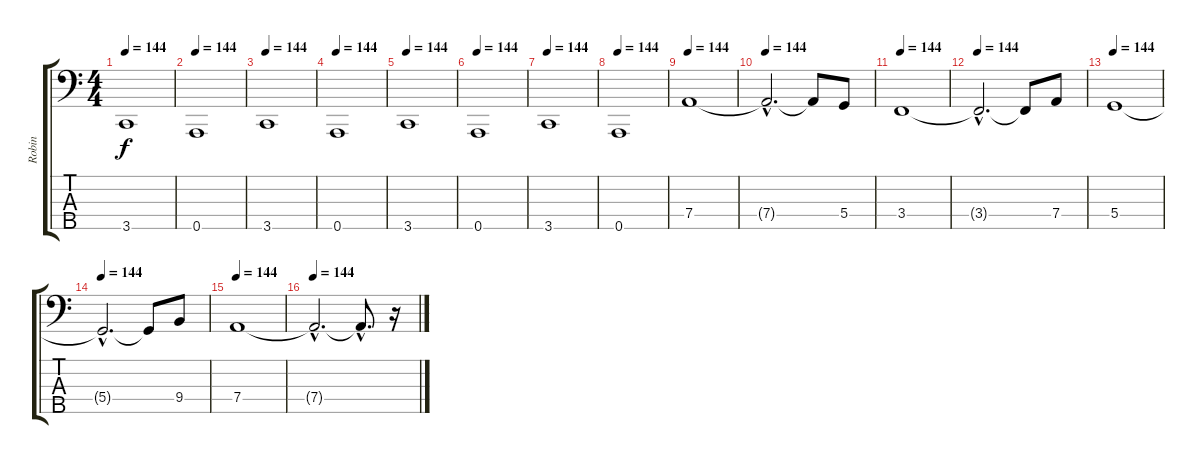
\track ("Robin" "Robin") {instrument electricbassfinger}
\staff {score tabs}
\tuning (F2 C2 G1 D1 A0) {hide}
\ts (4 4)
\tempo 144
\clef f4
\ks c
3.5.1{dy f} |
\tempo 144
0.5.1 |
\tempo 144
3.5.1 |
\tempo 144
0.5.1 |
\tempo 144
3.5.1 |
\tempo 144
0.5.1 |
\tempo 144
3.5.1 |
\tempo 144
0.5.1 |
\tempo 144
7.4.1 |
\tempo 144
7.4{hac t}.2{d} 7.4{t}.8 5.4.8 |
\tempo 144
3.4.1 |
\tempo 144
3.4{hac t}.2{d} 3.4{t}.8 7.4.8 |
\tempo 144
5.4.1 |
\tempo 144
5.4{hac t}.2{d} 5.4{t}.8 9.4.8 |
\tempo 144
7.4.1 |
\tempo 144
7.4{hac t}.2{d} 7.4{hac t}.8{d} r.16
